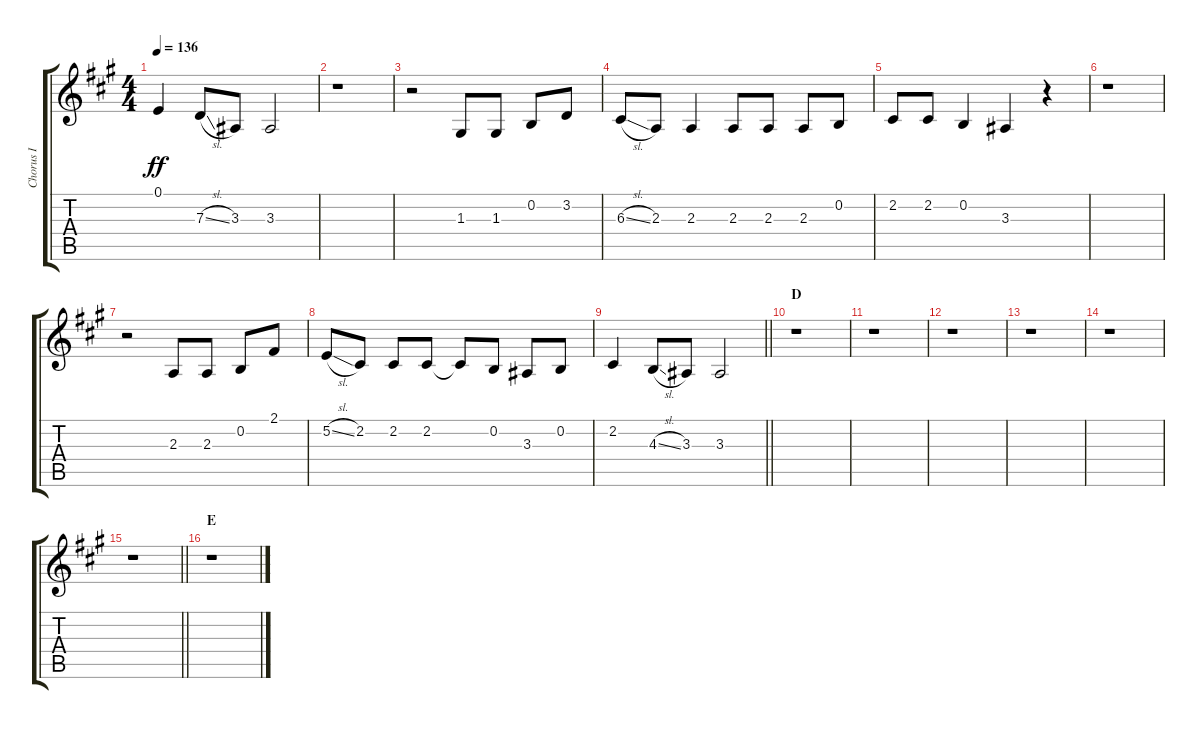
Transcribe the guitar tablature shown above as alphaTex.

\track ("Chorus I" "Chorus I") {instrument voiceoohs}
\staff {score tabs}
\tuning (E4 B3 G3 D3 A2 E2) {hide}
\ts (4 4)
\tempo 136
\clef g2
\ks a
0.1.4{dy ff} 7.3{sl}.8 3.3.8 3.3.2 |
r.1 |
r.2 1.3.8 1.3.8 0.2.8 3.2.8 |
6.3{sl}.8 2.3.8 2.3.4 2.3.8 2.3.8 2.3.8 0.2.8 |
2.2.8 2.2.8 0.2.4 3.3.4 r.4 |
r.1 |
r.2 2.3.8 2.3.8 0.2.8 2.1.8 |
5.2{sl}.8 2.2.8 2.2.8 2.2.8 2.2{t}.8 0.2.8 3.3.8 0.2.8 |
\barLineRight lightlight
2.2.4 4.3{sl}.8 3.3.8 3.3.2 |
\section ("" "D")
r.1 |
r.1 |
r.1 |
r.1 |
r.1 |
\barLineRight lightlight
r.1 |
\section ("" "E")
r.1
